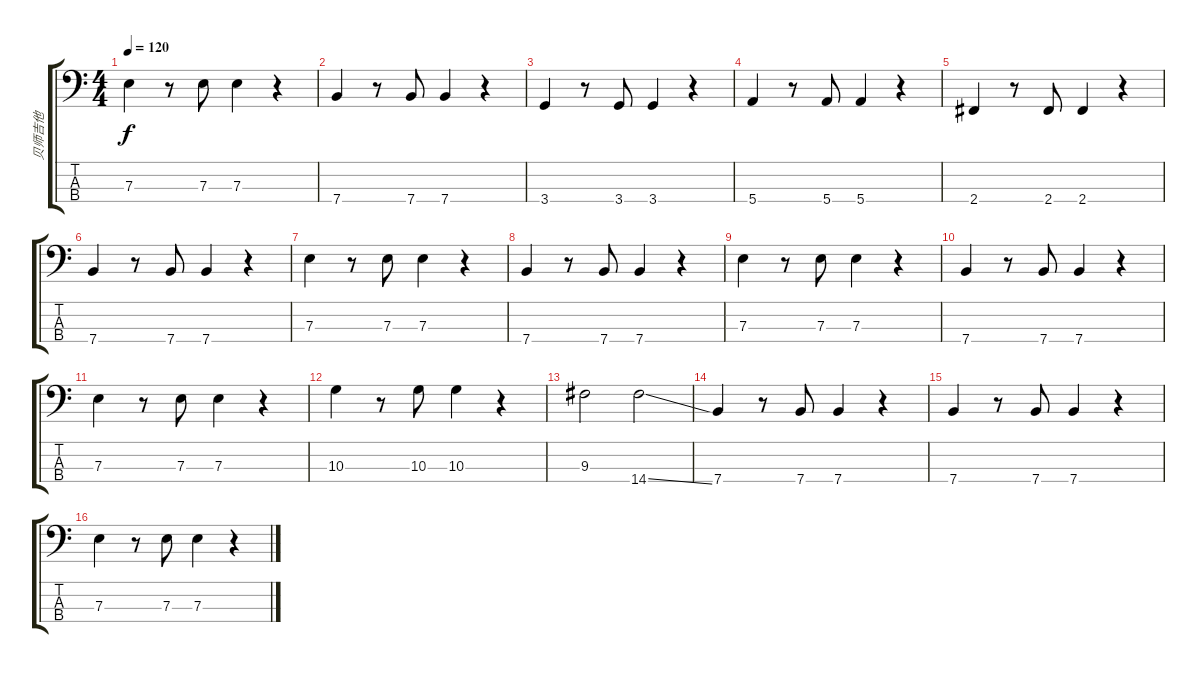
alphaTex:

\track ("贝师吉他" "贝师吉他") {instrument electricbassfinger}
\staff {score tabs}
\tuning (G2 D2 A1 E1) {hide}
\ts (4 4)
\tempo 120
\clef f4
\ks c
7.3.4{dy f} r.8 7.3.8 7.3.4 r.4 |
7.4.4 r.8 7.4.8 7.4.4 r.4 |
3.4.4 r.8 3.4.8 3.4.4 r.4 |
5.4.4 r.8 5.4.8 5.4.4 r.4 |
2.4.4 r.8 2.4.8 2.4.4 r.4 |
7.4.4 r.8 7.4.8 7.4.4 r.4 |
7.3.4 r.8 7.3.8 7.3.4 r.4 |
7.4.4 r.8 7.4.8 7.4.4 r.4 |
7.3.4 r.8 7.3.8 7.3.4 r.4 |
7.4.4 r.8 7.4.8 7.4.4 r.4 |
7.3.4 r.8 7.3.8 7.3.4 r.4 |
10.3.4 r.8 10.3.8 10.3.4 r.4 |
9.3.2 14.4{ss}.2 |
7.4.4 r.8 7.4.8 7.4.4 r.4 |
7.4.4 r.8 7.4.8 7.4.4 r.4 |
7.3.4 r.8 7.3.8 7.3.4 r.4
